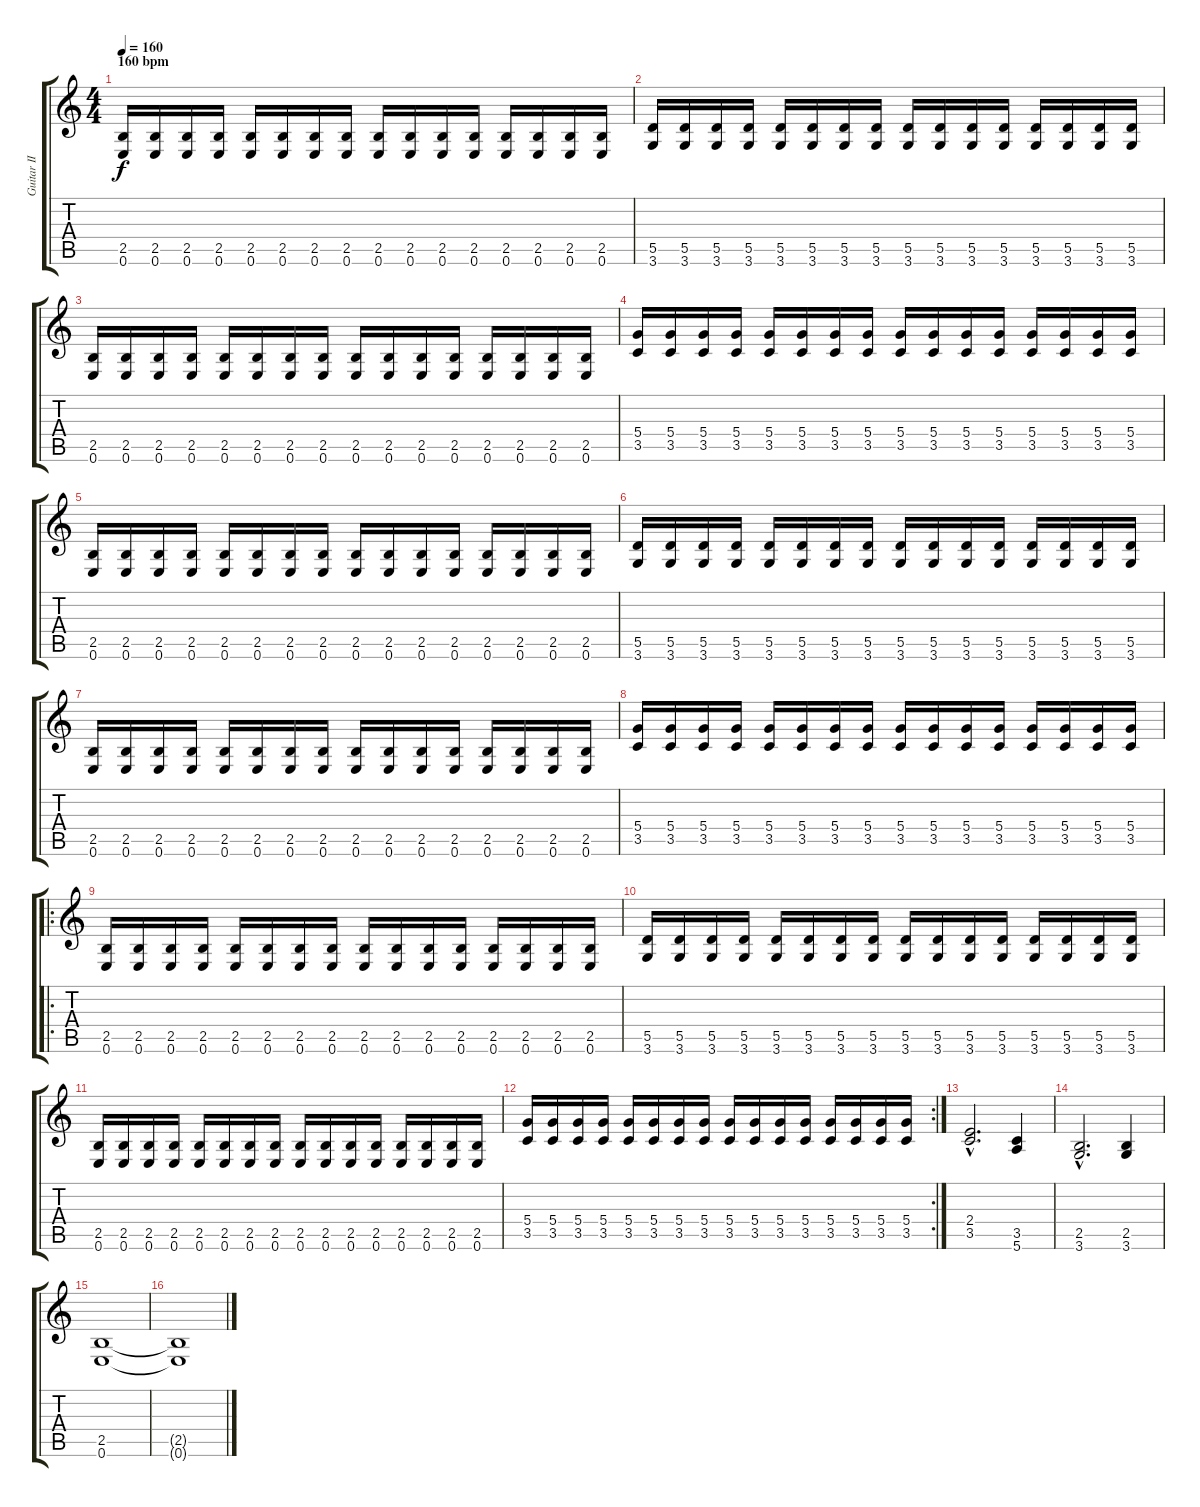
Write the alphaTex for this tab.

\track ("Guitar II" "Guitar II") {instrument distortionguitar}
\staff {score tabs}
\tuning (E4 B3 G3 D3 A2 E2) {hide}
\ts (4 4)
\section ("" "160 bpm")
\tempo 160
\clef g2
\ks c
(2.5 0.6).16{dy f} (2.5 0.6).16 (2.5 0.6).16 (2.5 0.6).16 (2.5 0.6).16 (2.5 0.6).16 (2.5 0.6).16 (2.5 0.6).16 (2.5 0.6).16 (2.5 0.6).16 (2.5 0.6).16 (2.5 0.6).16 (2.5 0.6).16 (2.5 0.6).16 (2.5 0.6).16 (2.5 0.6).16 |
(5.5 3.6).16 (5.5 3.6).16 (5.5 3.6).16 (5.5 3.6).16 (5.5 3.6).16 (5.5 3.6).16 (5.5 3.6).16 (5.5 3.6).16 (5.5 3.6).16 (5.5 3.6).16 (5.5 3.6).16 (5.5 3.6).16 (5.5 3.6).16 (5.5 3.6).16 (5.5 3.6).16 (5.5 3.6).16 |
(2.5 0.6).16 (2.5 0.6).16 (2.5 0.6).16 (2.5 0.6).16 (2.5 0.6).16 (2.5 0.6).16 (2.5 0.6).16 (2.5 0.6).16 (2.5 0.6).16 (2.5 0.6).16 (2.5 0.6).16 (2.5 0.6).16 (2.5 0.6).16 (2.5 0.6).16 (2.5 0.6).16 (2.5 0.6).16 |
(5.4 3.5).16 (5.4 3.5).16 (5.4 3.5).16 (5.4 3.5).16 (5.4 3.5).16 (5.4 3.5).16 (5.4 3.5).16 (5.4 3.5).16 (5.4 3.5).16 (5.4 3.5).16 (5.4 3.5).16 (5.4 3.5).16 (5.4 3.5).16 (5.4 3.5).16 (5.4 3.5).16 (5.4 3.5).16 |
(2.5 0.6).16 (2.5 0.6).16 (2.5 0.6).16 (2.5 0.6).16 (2.5 0.6).16 (2.5 0.6).16 (2.5 0.6).16 (2.5 0.6).16 (2.5 0.6).16 (2.5 0.6).16 (2.5 0.6).16 (2.5 0.6).16 (2.5 0.6).16 (2.5 0.6).16 (2.5 0.6).16 (2.5 0.6).16 |
(5.5 3.6).16 (5.5 3.6).16 (5.5 3.6).16 (5.5 3.6).16 (5.5 3.6).16 (5.5 3.6).16 (5.5 3.6).16 (5.5 3.6).16 (5.5 3.6).16 (5.5 3.6).16 (5.5 3.6).16 (5.5 3.6).16 (5.5 3.6).16 (5.5 3.6).16 (5.5 3.6).16 (5.5 3.6).16 |
(2.5 0.6).16 (2.5 0.6).16 (2.5 0.6).16 (2.5 0.6).16 (2.5 0.6).16 (2.5 0.6).16 (2.5 0.6).16 (2.5 0.6).16 (2.5 0.6).16 (2.5 0.6).16 (2.5 0.6).16 (2.5 0.6).16 (2.5 0.6).16 (2.5 0.6).16 (2.5 0.6).16 (2.5 0.6).16 |
(5.4 3.5).16 (5.4 3.5).16 (5.4 3.5).16 (5.4 3.5).16 (5.4 3.5).16 (5.4 3.5).16 (5.4 3.5).16 (5.4 3.5).16 (5.4 3.5).16 (5.4 3.5).16 (5.4 3.5).16 (5.4 3.5).16 (5.4 3.5).16 (5.4 3.5).16 (5.4 3.5).16 (5.4 3.5).16 |
\ro
(2.5 0.6).16 (2.5 0.6).16 (2.5 0.6).16 (2.5 0.6).16 (2.5 0.6).16 (2.5 0.6).16 (2.5 0.6).16 (2.5 0.6).16 (2.5 0.6).16 (2.5 0.6).16 (2.5 0.6).16 (2.5 0.6).16 (2.5 0.6).16 (2.5 0.6).16 (2.5 0.6).16 (2.5 0.6).16 |
(5.5 3.6).16 (5.5 3.6).16 (5.5 3.6).16 (5.5 3.6).16 (5.5 3.6).16 (5.5 3.6).16 (5.5 3.6).16 (5.5 3.6).16 (5.5 3.6).16 (5.5 3.6).16 (5.5 3.6).16 (5.5 3.6).16 (5.5 3.6).16 (5.5 3.6).16 (5.5 3.6).16 (5.5 3.6).16 |
(2.5 0.6).16 (2.5 0.6).16 (2.5 0.6).16 (2.5 0.6).16 (2.5 0.6).16 (2.5 0.6).16 (2.5 0.6).16 (2.5 0.6).16 (2.5 0.6).16 (2.5 0.6).16 (2.5 0.6).16 (2.5 0.6).16 (2.5 0.6).16 (2.5 0.6).16 (2.5 0.6).16 (2.5 0.6).16 |
\rc 2
(5.4 3.5).16 (5.4 3.5).16 (5.4 3.5).16 (5.4 3.5).16 (5.4 3.5).16 (5.4 3.5).16 (5.4 3.5).16 (5.4 3.5).16 (5.4 3.5).16 (5.4 3.5).16 (5.4 3.5).16 (5.4 3.5).16 (5.4 3.5).16 (5.4 3.5).16 (5.4 3.5).16 (5.4 3.5).16 |
(2.4{hac} 3.5{hac}).2{d} (3.5 5.6).4 |
(2.5{hac} 3.6{hac}).2{d} (2.5 3.6).4 |
(2.5 0.6).1 |
(2.5{t} 0.6{t}).1
